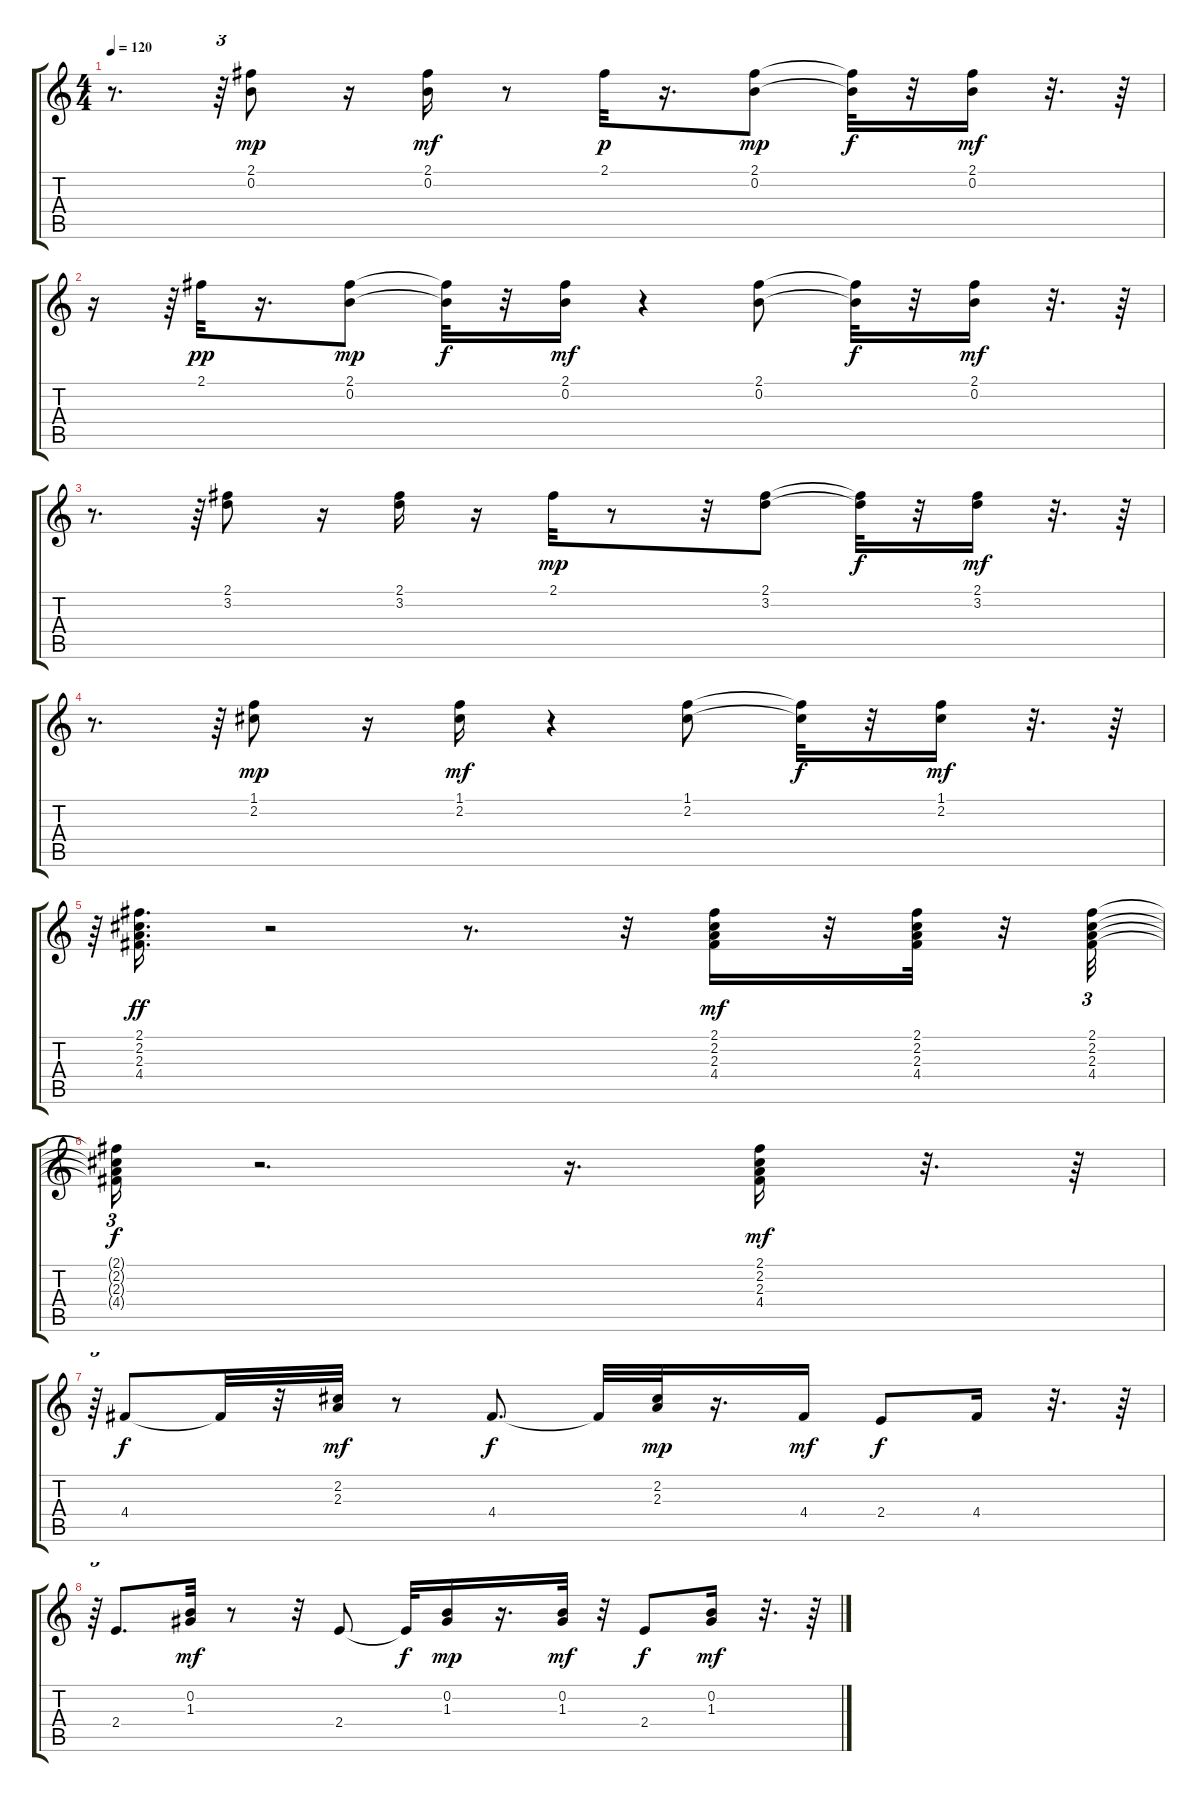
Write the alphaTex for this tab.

\track "" {instrument acousticguitarsteel}
\staff {score tabs}
\tuning (E4 B3 G3 D3 A2 E2) {hide}
\ts (4 4)
\tempo 120
\clef g2
\ks c
r.8{d dy mf} r.64{tu (3 2)} (2.1 0.2).8{dy mp} r.16 (2.1 0.2).16{dy mf} r.8 2.1.32{dy p} r.16{d} (2.1 0.2).8{dy mp} (2.1{t} 0.2{t}).32{dy f} r.32 (2.1 0.2).16{dy mf} r.32{d} r.64 |
r.16 r.64{tu (3 2)} 2.1.32{dy pp} r.16{d} (2.1 0.2).8{dy mp} (2.1{t} 0.2{t}).32{dy f} r.32 (2.1 0.2).16{dy mf} r.4 (2.1 0.2).8 (2.1{t} 0.2{t}).32{dy f} r.32 (2.1 0.2).16{dy mf} r.32{d} r.64 |
r.8{d} r.64{tu (3 2)} (2.1 3.2).8 r.16 (2.1 3.2).16 r.16 2.1.32{dy mp} r.8 r.32 (2.1 3.2).8 (2.1{t} 3.2{t}).32{dy f} r.32 (2.1 3.2).16{dy mf} r.32{d} r.64 |
r.8{d} r.64{tu (3 2)} (1.1 2.2).8{dy mp} r.16 (1.1 2.2).16{dy mf} r.4 (1.1 2.2).8 (1.1{t} 2.2{t}).32{dy f} r.32 (1.1 2.2).16{dy mf} r.32{d} r.64 |
r.64{tu (3 2)} (2.1 2.2 2.3 4.4).16{d dy ff} r.2 r.8{d} r.32 (2.1 2.2 2.3 4.4).16{dy mf} r.32 (2.1 2.2 2.3 4.4).32 r.32 (2.1 2.2 2.3 4.4).32{tu (3 2)} |
(2.1{t} 2.2{t} 2.3{t} 4.4{t}).16{tu (3 2) dy f} r.2{d} r.16{d} (2.1 2.2 2.3 4.4).16{dy mf} r.32{d} r.64 |
r.64{tu (3 2)} 4.4.8{dy f} 4.4{t}.32 r.32 (2.2 2.3).32{dy mf} r.8 4.4.8{d dy f} 4.4{t}.32 (2.2 2.3).32{dy mp} r.16{d} 4.4.16{dy mf} 2.4.8{dy f} 4.4.16 r.32{d} r.64 |
r.64{tu (3 2)} 2.4.8{d} (0.2 1.3).32{dy mf} r.8 r.32 2.4.8 2.4{t}.32{dy f} (0.2 1.3).16{dy mp} r.16{d} (0.2 1.3).32{dy mf} r.32 2.4.8{dy f} (0.2 1.3).16{dy mf} r.32{d} r.64
